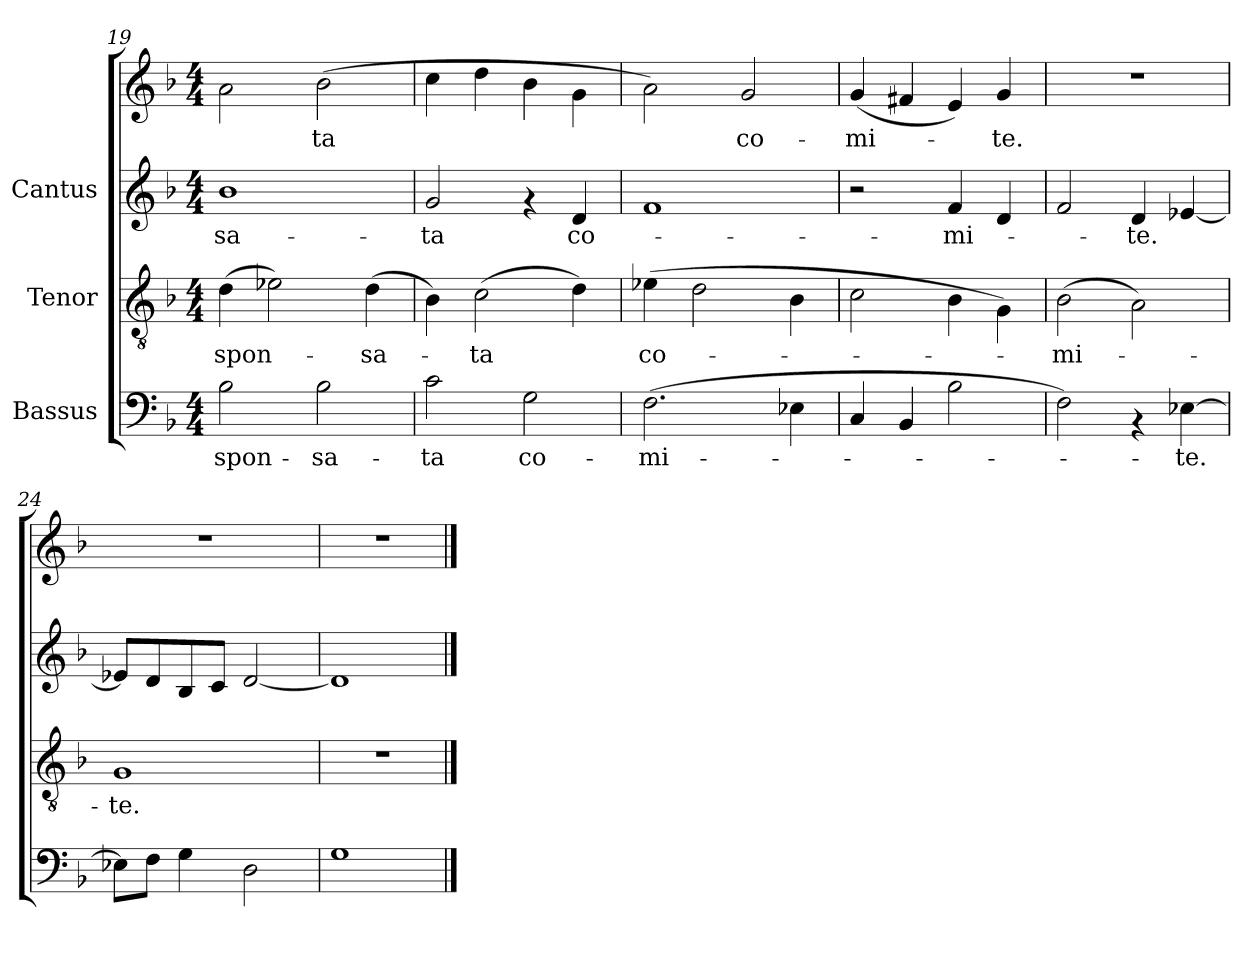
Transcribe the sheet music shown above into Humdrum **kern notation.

**kern	**text	**kern	**text	**kern	**text	**kern	**text
*part3	*part3	*part2	*part2	*part1	*part1	*part1	*part1
*staff4	*staff4	*staff3	*staff3	*staff2	*staff2	*staff1	*staff1
*I"Bassus	*	*I"Tenor	*	*I"Cantus	*	*	*
*clefF4	*	*clefGv2	*	*clefG2	*	*clefG2	*
*k[b-]	*	*k[b-]	*	*k[b-]	*	*k[b-]	*
*F:	*	*F:	*	*F:	*	*F:	*
*M4/4	*	*M4/4	*	*M4/4	*	*M4/4	*
=19	=19	=19	=19	=19	=19	=19	=19
!	!LO:LY:b	!	!LO:LY:b	!	!LO:LY:b	!	!
2B-\	spon-	(>4d\	spon-	1b-	sa-	2a\	.
.	.	2e-X\)	.	.	.	.	.
!	!LO:LY:b	!	!	!	!	!	!LO:LY:b
2B-\	-sa-	.	.	.	.	(>2b-\	-ta
!	!	!	!LO:LY:b	!	!	!	!
.	.	(>4d\	-sa-	.	.	.	.
=20	=20	=20	=20	=20	=20	=20	=20
!	!LO:LY:b	!	!	!	!LO:LY:b	!	!
2c\	-ta	4B-\)	.	2g/	-ta	4cc\	.
!	!	!	!LO:LY:b	!	!	!	!
.	.	(>2c\	-ta	.	.	4dd\	.
!	!LO:LY:b	!	!	!	!	!	!
2G\	co-	.	.	4rf	.	4b-\	.
!	!	!	!	!	!LO:LY:b	!	!
.	.	4d\)	.	4d/	co-	4g\	.
=21	=21	=21	=21	=21	=21	=21	=21
!	!LO:LY:b	!	!LO:LY:b	!	!	!	!
(>2.F\	-mi-	(>4e-X\	co-	1f	.	2a\)	.
.	.	2d\	.	.	.	.	.
!	!	!	!	!	!	!	!LO:LY:b
.	.	.	.	.	.	2g/	-co-
4E-X\	.	4B-\	.	.	.	.	.
!!LO:LB:g=z
=22	=22	=22	=22	=22	=22	=22	=22
!	!	!	!	!	!	!	!LO:LY:b
4C/	.	2c\	.	2r	.	(<4g/	-mi-
4BB-/	.	.	.	.	.	4f#X/	.
!	!	!	!	!	!LO:LY:b	!	!
2B-\	.	4B-\	.	4f/	mi-	4e/)	.
!	!	!	!	!	!	!	!LO:LY:b
.	.	4G\)	.	4d/	.	4g/	-te.
=23	=23	=23	=23	=23	=23	=23	=23
!	!	!	!LO:LY:b	!	!	!	!
2F\)	.	(>2B-\	-mi-	2f/	.	1r	.
!	!	!	!	!	!LO:LY:b	!	!
4rAA	.	2A\)	.	4d/	-te.	.	.
!	!LO:LY:b	!	!	!	!	!	!
[>4E-X\	-te.	.	.	[<4e-X/	.	.	.
=24	=24	=24	=24	=24	=24	=24	=24
!	!	!	!LO:LY:b	!	!	!	!
8E-X\L]	.	1G	-te.	8e-X/L]	.	1r	.
8F\J	.	.	.	8d/	.	.	.
4G\	.	.	.	8B-/	.	.	.
.	.	.	.	8c/J	.	.	.
2D\	.	.	.	[<2d/	.	.	.
=25	=25	=25	=25	=25	=25	=25	=25
1G	.	1r	.	1d]	.	1r	.
==	==	==	==	==	==	==	==
*-	*-	*-	*-	*-	*-	*-	*-
